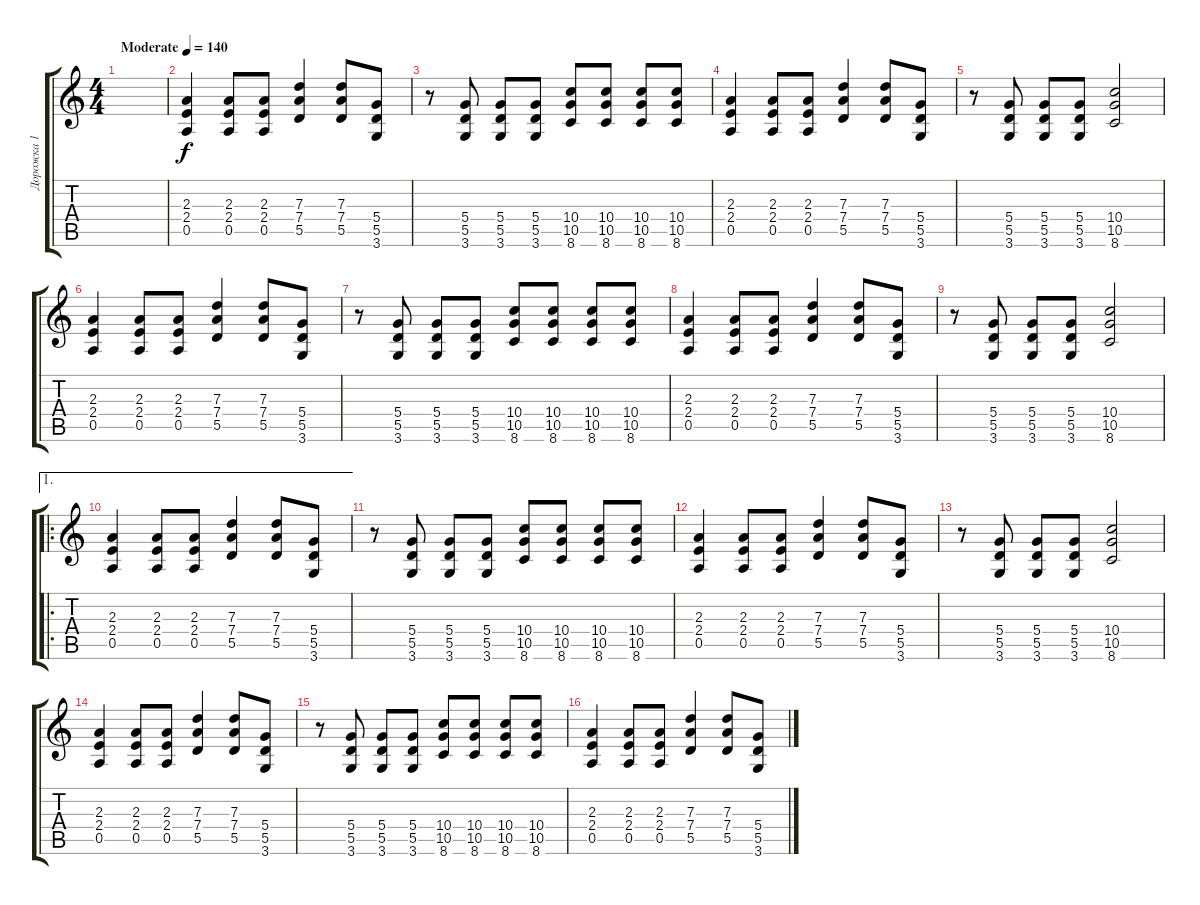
\track ("Дорожка 1" "Дорожка 1") {instrument electricguitarclean}
\staff {score tabs}
\tuning (E4 B3 G3 D3 A2 E2) {hide}
\ts (4 4)
\tempo (140 "Moderate")
\clef g2
\ks c
|
(2.3 2.4 0.5).4 (2.3 2.4 0.5).8 (2.3 2.4 0.5).8 (7.3 7.4 5.5).4 (7.3 7.4 5.5).8 (5.4 5.5 3.6).8 |
r.8 (5.4 5.5 3.6).8 (5.4 5.5 3.6).8 (5.4 5.5 3.6).8 (10.4 10.5 8.6).8 (10.4 10.5 8.6).8 (10.4 10.5 8.6).8 (10.4 10.5 8.6).8 |
(2.3 2.4 0.5).4 (2.3 2.4 0.5).8 (2.3 2.4 0.5).8 (7.3 7.4 5.5).4 (7.3 7.4 5.5).8 (5.4 5.5 3.6).8 |
r.8 (5.4 5.5 3.6).8 (5.4 5.5 3.6).8 (5.4 5.5 3.6).8 (10.4 10.5 8.6).2 |
(2.3 2.4 0.5).4 (2.3 2.4 0.5).8 (2.3 2.4 0.5).8 (7.3 7.4 5.5).4 (7.3 7.4 5.5).8 (5.4 5.5 3.6).8 |
r.8 (5.4 5.5 3.6).8 (5.4 5.5 3.6).8 (5.4 5.5 3.6).8 (10.4 10.5 8.6).8 (10.4 10.5 8.6).8 (10.4 10.5 8.6).8 (10.4 10.5 8.6).8 |
(2.3 2.4 0.5).4 (2.3 2.4 0.5).8 (2.3 2.4 0.5).8 (7.3 7.4 5.5).4 (7.3 7.4 5.5).8 (5.4 5.5 3.6).8 |
r.8 (5.4 5.5 3.6).8 (5.4 5.5 3.6).8 (5.4 5.5 3.6).8 (10.4 10.5 8.6).2 |
\ae 1
\ro
(2.3 2.4 0.5).4 (2.3 2.4 0.5).8 (2.3 2.4 0.5).8 (7.3 7.4 5.5).4 (7.3 7.4 5.5).8 (5.4 5.5 3.6).8 |
r.8 (5.4 5.5 3.6).8 (5.4 5.5 3.6).8 (5.4 5.5 3.6).8 (10.4 10.5 8.6).8 (10.4 10.5 8.6).8 (10.4 10.5 8.6).8 (10.4 10.5 8.6).8 |
(2.3 2.4 0.5).4 (2.3 2.4 0.5).8 (2.3 2.4 0.5).8 (7.3 7.4 5.5).4 (7.3 7.4 5.5).8 (5.4 5.5 3.6).8 |
r.8 (5.4 5.5 3.6).8 (5.4 5.5 3.6).8 (5.4 5.5 3.6).8 (10.4 10.5 8.6).2 |
(2.3 2.4 0.5).4 (2.3 2.4 0.5).8 (2.3 2.4 0.5).8 (7.3 7.4 5.5).4 (7.3 7.4 5.5).8 (5.4 5.5 3.6).8 |
r.8 (5.4 5.5 3.6).8 (5.4 5.5 3.6).8 (5.4 5.5 3.6).8 (10.4 10.5 8.6).8 (10.4 10.5 8.6).8 (10.4 10.5 8.6).8 (10.4 10.5 8.6).8 |
(2.3 2.4 0.5).4 (2.3 2.4 0.5).8 (2.3 2.4 0.5).8 (7.3 7.4 5.5).4 (7.3 7.4 5.5).8 (5.4 5.5 3.6).8
